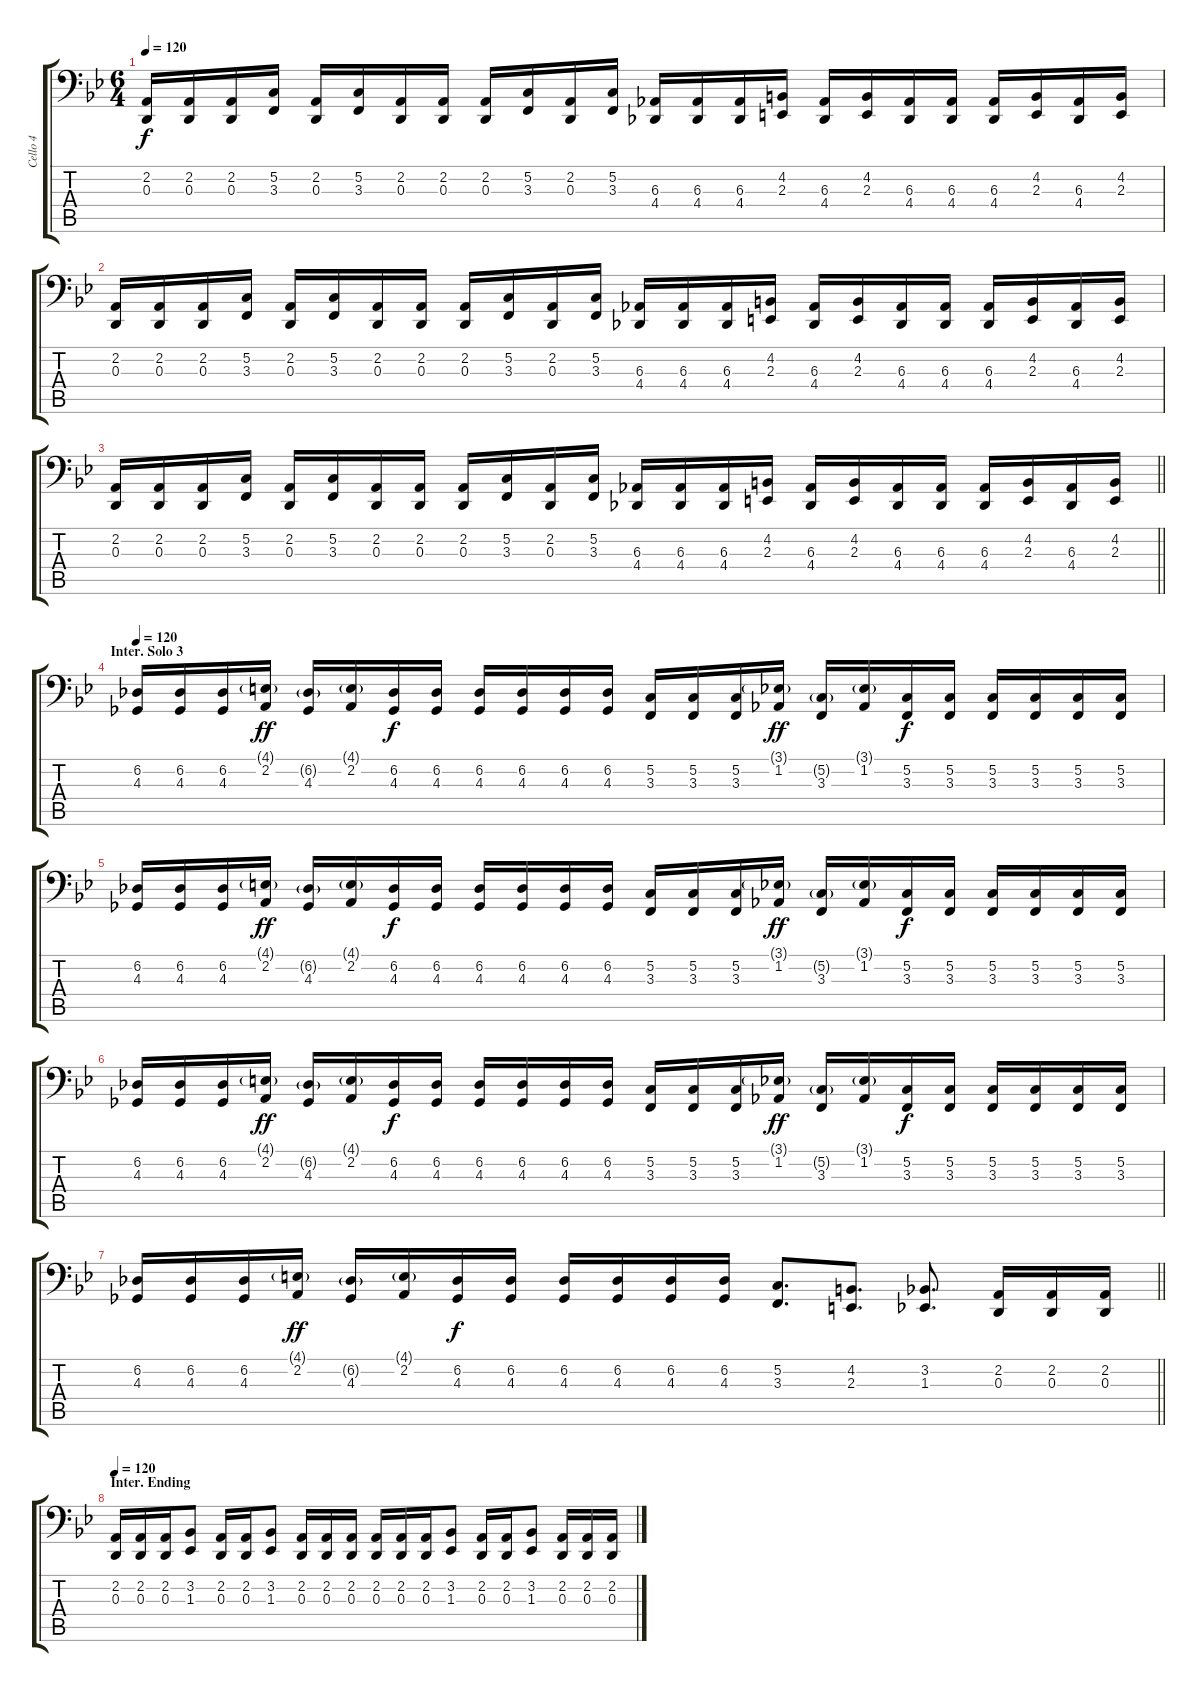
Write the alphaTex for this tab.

\track ("Cello 4" "Cello 4") {instrument cello}
\staff {score tabs}
\tuning (C3 G2 D2 A1 E1 B0) {hide}
\ts (6 4)
\tempo 120
\clef f4
\ks bb
(2.2 0.3).16{dy f} (2.2 0.3).16 (2.2 0.3).16 (5.2 3.3).16 (2.2 0.3).16 (5.2 3.3).16 (2.2 0.3).16 (2.2 0.3).16 (2.2 0.3).16 (5.2 3.3).16 (2.2 0.3).16 (5.2 3.3).16 (6.3 4.4).16 (6.3 4.4).16 (6.3 4.4).16 (4.2 2.3).16 (6.3 4.4).16 (4.2 2.3).16 (6.3 4.4).16 (6.3 4.4).16 (6.3 4.4).16 (4.2 2.3).16 (6.3 4.4).16 (4.2 2.3).16 |
(2.2 0.3).16 (2.2 0.3).16 (2.2 0.3).16 (5.2 3.3).16 (2.2 0.3).16 (5.2 3.3).16 (2.2 0.3).16 (2.2 0.3).16 (2.2 0.3).16 (5.2 3.3).16 (2.2 0.3).16 (5.2 3.3).16 (6.3 4.4).16 (6.3 4.4).16 (6.3 4.4).16 (4.2 2.3).16 (6.3 4.4).16 (4.2 2.3).16 (6.3 4.4).16 (6.3 4.4).16 (6.3 4.4).16 (4.2 2.3).16 (6.3 4.4).16 (4.2 2.3).16 |
\barLineRight lightlight
(2.2 0.3).16 (2.2 0.3).16 (2.2 0.3).16 (5.2 3.3).16 (2.2 0.3).16 (5.2 3.3).16 (2.2 0.3).16 (2.2 0.3).16 (2.2 0.3).16 (5.2 3.3).16 (2.2 0.3).16 (5.2 3.3).16 (6.3 4.4).16 (6.3 4.4).16 (6.3 4.4).16 (4.2 2.3).16 (6.3 4.4).16 (4.2 2.3).16 (6.3 4.4).16 (6.3 4.4).16 (6.3 4.4).16 (4.2 2.3).16 (6.3 4.4).16 (4.2 2.3).16 |
\section ("" "Inter. Solo 3")
\tempo 120
(6.2 4.3).16{volume 16 balance 0 instrument distortionguitar} (6.2 4.3).16 (6.2 4.3).16 (4.1{g} 2.2).16{dy ff} (6.2{g} 4.3).16 (4.1{g} 2.2).16 (6.2 4.3).16{dy f} (6.2 4.3).16 (6.2 4.3).16 (6.2 4.3).16 (6.2 4.3).16 (6.2 4.3).16 (5.2 3.3).16 (5.2 3.3).16 (5.2 3.3).16 (3.1{g} 1.2).16{dy ff} (5.2{g} 3.3).16 (3.1{g} 1.2).16 (5.2 3.3).16{dy f} (5.2 3.3).16 (5.2 3.3).16 (5.2 3.3).16 (5.2 3.3).16 (5.2 3.3).16 |
(6.2 4.3).16 (6.2 4.3).16 (6.2 4.3).16 (4.1{g} 2.2).16{dy ff} (6.2{g} 4.3).16 (4.1{g} 2.2).16 (6.2 4.3).16{dy f} (6.2 4.3).16 (6.2 4.3).16 (6.2 4.3).16 (6.2 4.3).16 (6.2 4.3).16 (5.2 3.3).16 (5.2 3.3).16 (5.2 3.3).16 (3.1{g} 1.2).16{dy ff} (5.2{g} 3.3).16 (3.1{g} 1.2).16 (5.2 3.3).16{dy f} (5.2 3.3).16 (5.2 3.3).16 (5.2 3.3).16 (5.2 3.3).16 (5.2 3.3).16 |
(6.2 4.3).16 (6.2 4.3).16 (6.2 4.3).16 (4.1{g} 2.2).16{dy ff} (6.2{g} 4.3).16 (4.1{g} 2.2).16 (6.2 4.3).16{dy f} (6.2 4.3).16 (6.2 4.3).16 (6.2 4.3).16 (6.2 4.3).16 (6.2 4.3).16 (5.2 3.3).16 (5.2 3.3).16 (5.2 3.3).16 (3.1{g} 1.2).16{dy ff} (5.2{g} 3.3).16 (3.1{g} 1.2).16 (5.2 3.3).16{dy f} (5.2 3.3).16 (5.2 3.3).16 (5.2 3.3).16 (5.2 3.3).16 (5.2 3.3).16 |
\barLineRight lightlight
(6.2 4.3).16 (6.2 4.3).16 (6.2 4.3).16 (4.1{g} 2.2).16{dy ff} (6.2{g} 4.3).16 (4.1{g} 2.2).16 (6.2 4.3).16{dy f} (6.2 4.3).16 (6.2 4.3).16 (6.2 4.3).16 (6.2 4.3).16 (6.2 4.3).16 (5.2 3.3).8{d} (4.2 2.3).8{d} (3.2 1.3).8{d} (2.2 0.3).16 (2.2 0.3).16 (2.2 0.3).16 |
\section ("" "Inter. Ending")
\tempo 120
(2.2 0.3).16{volume 16 balance 0 instrument distortionguitar} (2.2 0.3).16 (2.2 0.3).16 (3.2 1.3).8 (2.2 0.3).16 (2.2 0.3).16 (3.2 1.3).8 (2.2 0.3).16 (2.2 0.3).16 (2.2 0.3).16 (2.2 0.3).16 (2.2 0.3).16 (2.2 0.3).16 (3.2 1.3).8 (2.2 0.3).16 (2.2 0.3).16 (3.2 1.3).8 (2.2 0.3).16 (2.2 0.3).16 (2.2 0.3).16
